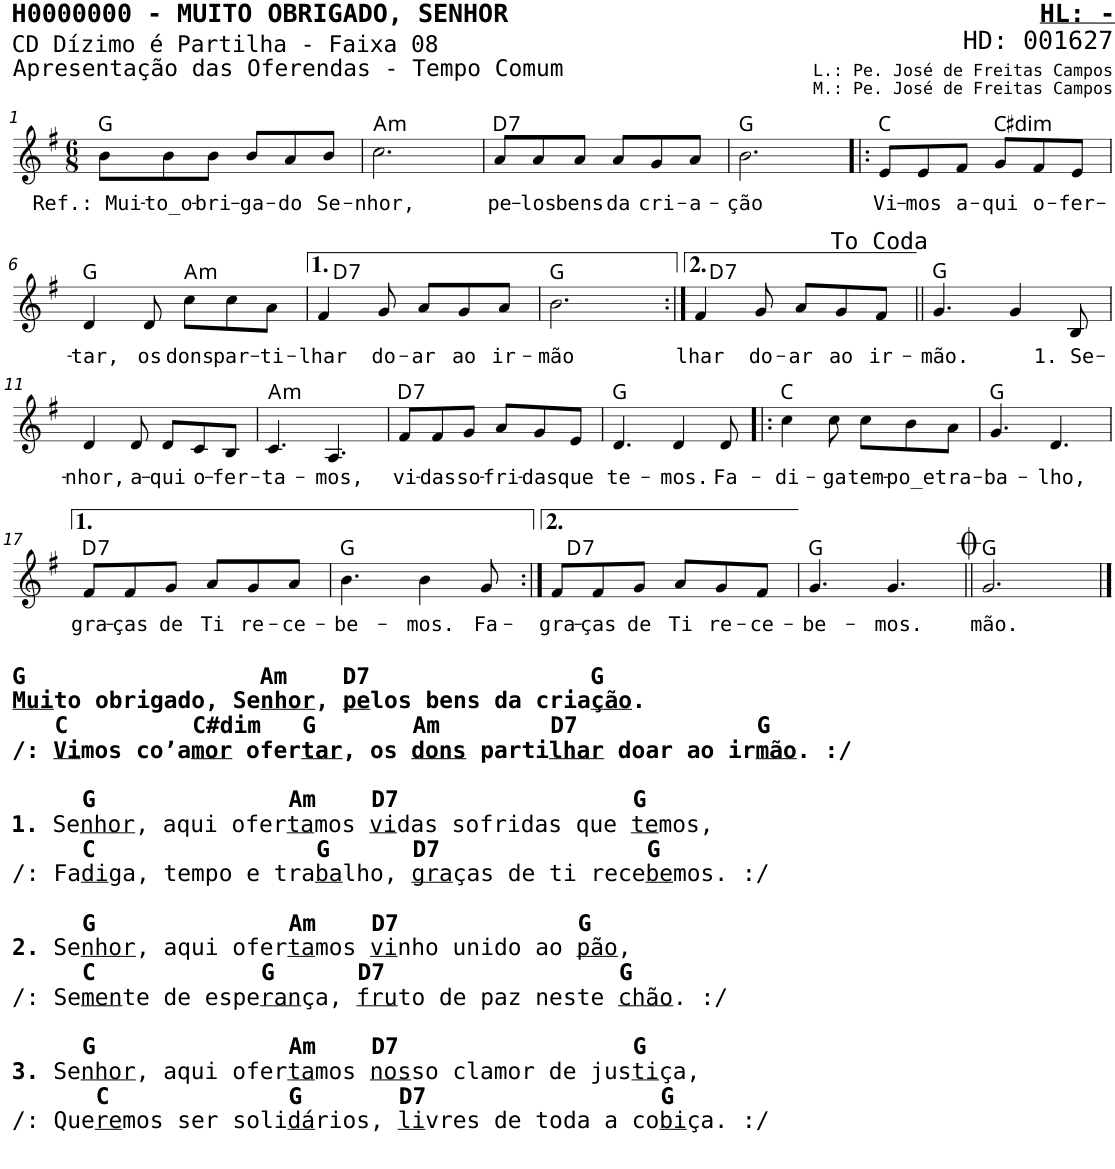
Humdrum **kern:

**kern	**text	**harte
*part1	*part1	*part1
*staff1	*staff1	*
*I"Voz	*	*
*I'V	*	*
*stria5	*	*
*clefG2	*	*
*k[f#]	*	*
*M6/8	*	*
=1	=1	=1
!	!LO:LY:b	!
8b\L	Ref.: Mui-	G:maj
!	!LO:LY:b	!
8b\	-to_o-	.
!	!LO:LY:b	!
8b\J	-bri-	.
!	!LO:LY:b	!
8b/L	-ga-	.
!	!LO:LY:b	!
8a/	-do	.
!	!LO:LY:b	!
8b/J	Se-	.
=2	=2	=2
!	!LO:LY:b	!LO:H:kt=m
2.cc\	-nhor,	A:min
=3	=3	=3
!	!LO:LY:b	!LO:H:kt=7
8a/L	pe-	D:7
!	!LO:LY:b	!
8a/	-los	.
!	!LO:LY:b	!
8a/J	bens	.
!	!LO:LY:b	!
8a/L	da	.
!	!LO:LY:b	!
8g/	cri-	.
!	!LO:LY:b	!
8a/J	-a-	.
=4	=4	=4
!	!LO:LY:b	!
2.b\	-ção	G:maj
=5!|:	=5!|:	=5!|:
!	!LO:LY:b	!
8e/L	Vi-	C:maj
!	!LO:LY:b	!
8e/	-mos	.
!	!LO:LY:b	!
8f#/J	a-	.
!	!LO:LY:b	!LO:H:kt=dim
8g/L	-qui	C#:dim
!	!LO:LY:b	!
8f#/	o-	.
!	!LO:LY:b	!
8e/J	-fer-	.
!!LO:LB:g=z
=6	=6	=6
!	!LO:LY:b	!
4d/	-tar,	G:maj
!	!LO:LY:b	!
8d/	os	.
!	!LO:LY:b	!LO:H:kt=m
8cc\L	dons	A:min
!	!LO:LY:b	!
8cc\	par-	.
!	!LO:LY:b	!
8a\J	-ti-	.
=7	=7	=7
!	!LO:LY:b	!LO:H:kt=7
4f#/	-lhar	D:7
!	!LO:LY:b	!
8g/	do-	.
!	!LO:LY:b	!
8a/L	-ar	.
!	!LO:LY:b	!
8g/	ao	.
!	!LO:LY:b	!
8a/J	ir-	.
=8	=8	=8
!	!LO:LY:b	!
2.b\	-mão	G:maj
=9:|!	=9:|!	=9:|!
!	!LO:LY:b	!LO:H:kt=7
4f#/	lhar	D:7
!	!LO:LY:b	!
8g/	do-	.
!	!LO:LY:b	!
8a/L	-ar	.
!	!LO:LY:b	!
8g/	ao	.
!	!LO:LY:b	!
8f#/J	ir-	.
=10||	=10||	=10||
!	!LO:LY:b	!
4.g/	-mão.	G:maj
4g/	.	.
!	!LO:LY:b	!
8B/	1. Se-	.
!!LO:LB:g=z
=11	=11	=11
!	!LO:LY:b	!
4d/	-nhor,	.
!	!LO:LY:b	!
8d/	a-	.
!	!LO:LY:b	!
8d/L	-qui	.
!	!LO:LY:b	!
8c/	o-	.
!	!LO:LY:b	!
8B/J	-fer-	.
=12	=12	=12
!	!LO:LY:b	!LO:H:kt=m
4.c/	-ta-	A:min
!	!LO:LY:b	!
4.A/	-mos,	.
=13	=13	=13
!	!LO:LY:b	!LO:H:kt=7
8f#/L	vi-	D:7
!	!LO:LY:b	!
8f#/	-das	.
!	!LO:LY:b	!
8g/J	so-	.
!	!LO:LY:b	!
8a/L	-fri-	.
!	!LO:LY:b	!
8g/	-das	.
!	!LO:LY:b	!
8e/J	que	.
=14	=14	=14
!	!LO:LY:b	!
4.d/	te-	G:maj
!	!LO:LY:b	!
4d/	-mos.	.
!	!LO:LY:b	!
8d/	Fa-	.
=15!|:	=15!|:	=15!|:
!	!LO:LY:b	!
4cc\	-di-	C:maj
!	!LO:LY:b	!
8cc\	-ga	.
!	!LO:LY:b	!
8cc\L	tem-	.
!	!LO:LY:b	!
8b\	-po_e	.
!	!LO:LY:b	!
8a\J	tra-	.
=16	=16	=16
!	!LO:LY:b	!
4.g/	-ba-	G:maj
!	!LO:LY:b	!
4.d/	-lho,	.
!!LO:LB:g=z
=17	=17	=17
!LO:TX:b:B:t=G                 Am    D7                G	!	!
!LO:TX:b:t=Mui	!	!
!LO:TX:b:t=to obrigado, Se	!	!
!LO:TX:b:t=nhor	!	!
!LO:TX:b:t=,	!	!
!LO:TX:b:t=pe	!	!
!LO:TX:b:t=los bens da cria	!	!
!LO:TX:b:t=ção	!	!
!LO:TX:b:t=.	!	!
!LO:TX:b:t=C         C#dim   G       Am        D7             G	!	!
!LO:TX:b:t=/&colon;	!	!
!LO:TX:b:t=Vi	!	!
!LO:TX:b:t=mos co’a	!	!
!LO:TX:b:t=mor	!	!
!LO:TX:b:t=ofer	!	!
!LO:TX:b:t=tar	!	!
!LO:TX:b:t=, os	!	!
!LO:TX:b:t=dons	!	!
!LO:TX:b:t=parti	!	!
!LO:TX:b:t=lhar	!	!
!LO:TX:b:t=doar ao ir	!	!
!LO:TX:b:t=mão	!	!
!LO:TX:b:t=. &colon;/	!	!
!LO:TX:b:t=G              Am    D7                 G	!	!
!LO:TX:b:t=1.	!	!
!LO:TX:b:t=Se	!	!
!LO:TX:b:t=nhor	!	!
!LO:TX:b:t=, aqui ofer	!	!
!LO:TX:b:t=ta	!	!
!LO:TX:b:t=mos	!	!
!LO:TX:b:t=vi	!	!
!LO:TX:b:t=das sofridas que	!	!
!LO:TX:b:t=te	!	!
!LO:TX:b:t=mos,	!	!
!LO:TX:b:B:t=C                G      D7               G	!	!
!LO:TX:b:t=/&colon; Fa	!	!
!LO:TX:b:t=di	!	!
!LO:TX:b:t=ga, tempo e tra	!	!
!LO:TX:b:t=ba	!	!
!LO:TX:b:t=lho,	!	!
!LO:TX:b:t=gra	!	!
!LO:TX:b:t=ças de ti rece	!	!
!LO:TX:b:t=be	!	!
!LO:TX:b:t=mos. &colon;/	!	!
!LO:TX:b:B:t=G              Am    D7             G	!	!
!LO:TX:b:t=2.	!	!
!LO:TX:b:t=Se	!	!
!LO:TX:b:t=nhor	!	!
!LO:TX:b:t=, aqui ofer	!	!
!LO:TX:b:t=ta	!	!
!LO:TX:b:t=mos	!	!
!LO:TX:b:t=vi	!	!
!LO:TX:b:t=nho unido ao	!	!
!LO:TX:b:t=pão	!	!
!LO:TX:b:t=,	!	!
!LO:TX:b:B:t=C            G      D7                 G	!	!
!LO:TX:b:t=/&colon; Se	!	!
!LO:TX:b:t=men	!	!
!LO:TX:b:t=te de espe	!	!
!LO:TX:b:t=ran	!	!
!LO:TX:b:t=ça,	!	!
!LO:TX:b:t=fru	!	!
!LO:TX:b:t=to de paz neste	!	!
!LO:TX:b:t=chão	!	!
!LO:TX:b:t=. &colon;/	!	!
!LO:TX:b:B:t=G              Am    D7                 G	!	!
!LO:TX:b:t=3.	!	!
!LO:TX:b:t=Se	!	!
!LO:TX:b:t=nhor	!	!
!LO:TX:b:t=, aqui ofer	!	!
!LO:TX:b:t=ta	!	!
!LO:TX:b:t=mos	!	!
!LO:TX:b:t=nos	!	!
!LO:TX:b:t=so clamor de jus	!	!
!LO:TX:b:t=ti	!	!
!LO:TX:b:t=ça,	!	!
!LO:TX:b:B:t=C             G       D7                 G	!	!
!LO:TX:b:t=/&colon; Que	!	!
!LO:TX:b:t=re	!	!
!LO:TX:b:t=mos ser soli	!	!
!LO:TX:b:t=dá	!	!
!LO:TX:b:t=rios,	!	!
!LO:TX:b:t=li	!	!
!LO:TX:b:t=vres de toda a co	!	!
!LO:TX:b:t=bi	!	!
!LO:TX:b:t=ça. &colon;/	!	!
!	!LO:LY:b	!LO:H:kt=7
8f#/L	gra-	D:7
!	!LO:LY:b	!
8f#/	-ças	.
!	!LO:LY:b	!
8g/J	de	.
!	!LO:LY:b	!
8a/L	Ti	.
!	!LO:LY:b	!
8g/	re-	.
!	!LO:LY:b	!
8a/J	-ce-	.
=18	=18	=18
!	!LO:LY:b	!
4.b\	-be-	G:maj
!	!LO:LY:b	!
4b\	-mos.	.
!	!LO:LY:b	!
8g/	Fa-	.
=19:|!	=19:|!	=19:|!
!	!LO:LY:b	!LO:H:kt=7
8f#/L	gra-	D:7
!	!LO:LY:b	!
8f#/	-ças	.
!	!LO:LY:b	!
8g/J	de	.
!	!LO:LY:b	!
8a/L	Ti	.
!	!LO:LY:b	!
8g/	re-	.
!	!LO:LY:b	!
8f#/J	-ce-	.
=20	=20	=20
!	!LO:LY:b	!
4.g/	-be-	G:maj
!	!LO:LY:b	!
4.g/	-mos.	.
=21||	=21||	=21||
!	!LO:LY:b	!
2.g/	mão.	G:maj
==	==	==
*-	*-	*-
